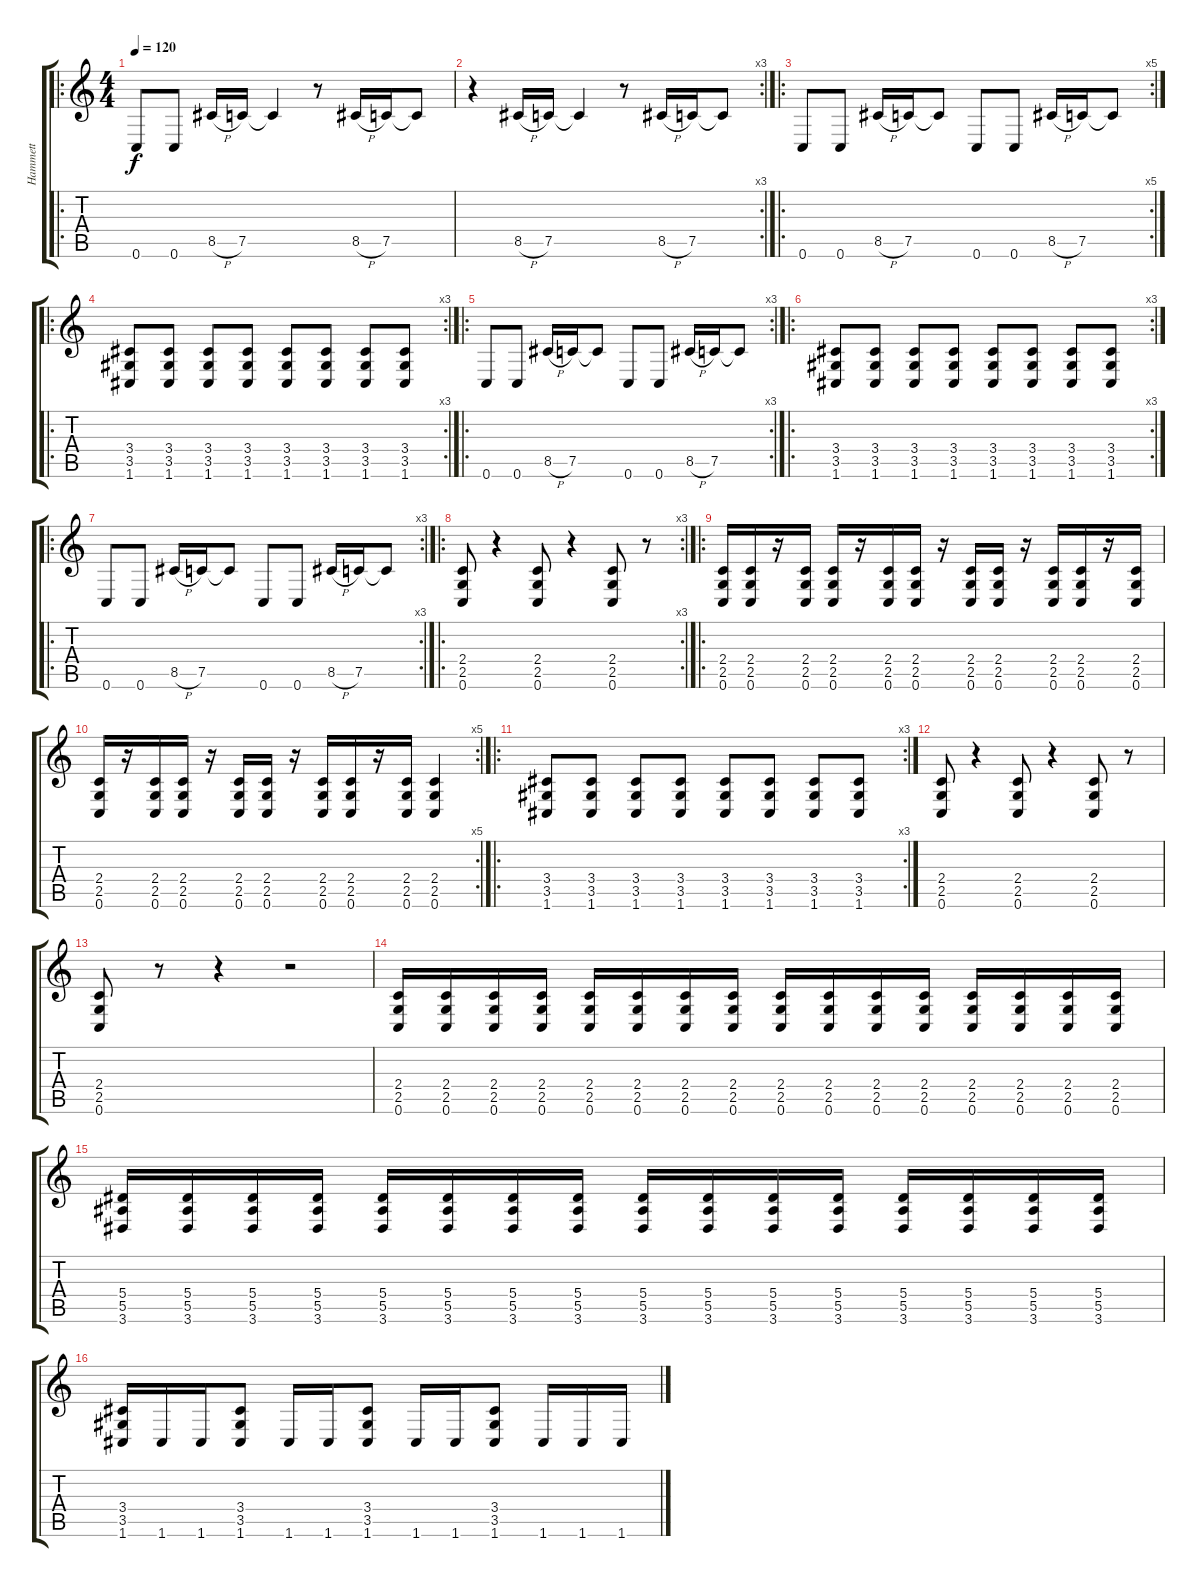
\track ("Hammett" "Hammett") {instrument distortionguitar}
\staff {score tabs}
\tuning (C4 G3 Eb3 Bb2 F2 C2) {hide}
\ro
\ts (4 4)
\tempo 120
\clef g2
\ks c
0.6.8{dy f} 0.6.8 8.5{h}.16 7.5.16 7.5{t}.4 r.8 8.5{h}.16 7.5.16 7.5{t}.8 |
\rc 3
r.4 8.5{h}.16 7.5.16 7.5{t}.4 r.8 8.5{h}.16 7.5.16 7.5{t}.8 |
\ro
\rc 5
0.6.8 0.6.8 8.5{h}.16 7.5.16 7.5{t}.8 0.6.8 0.6.8 8.5{h}.16 7.5.16 7.5{t}.8 |
\ro
\rc 3
(3.4 3.5 1.6).8 (3.4 3.5 1.6).8 (3.4 3.5 1.6).8 (3.4 3.5 1.6).8 (3.4 3.5 1.6).8 (3.4 3.5 1.6).8 (3.4 3.5 1.6).8 (3.4 3.5 1.6).8 |
\ro
\rc 3
0.6.8 0.6.8 8.5{h}.16 7.5.16 7.5{t}.8 0.6.8 0.6.8 8.5{h}.16 7.5.16 7.5{t}.8 |
\ro
\rc 3
(3.4 3.5 1.6).8 (3.4 3.5 1.6).8 (3.4 3.5 1.6).8 (3.4 3.5 1.6).8 (3.4 3.5 1.6).8 (3.4 3.5 1.6).8 (3.4 3.5 1.6).8 (3.4 3.5 1.6).8 |
\ro
\rc 3
0.6.8 0.6.8 8.5{h}.16 7.5.16 7.5{t}.8 0.6.8 0.6.8 8.5{h}.16 7.5.16 7.5{t}.8 |
\ro
\rc 3
(2.4 2.5 0.6).8 r.4 (2.4 2.5 0.6).8 r.4 (2.4 2.5 0.6).8 r.8 |
\ro
(2.4 2.5 0.6).16 (2.4 2.5 0.6).16 r.16 (2.4 2.5 0.6).16 (2.4 2.5 0.6).16 r.16 (2.4 2.5 0.6).16 (2.4 2.5 0.6).16 r.16 (2.4 2.5 0.6).16 (2.4 2.5 0.6).16 r.16 (2.4 2.5 0.6).16 (2.4 2.5 0.6).16 r.16 (2.4 2.5 0.6).16 |
\rc 5
(2.4 2.5 0.6).16 r.16 (2.4 2.5 0.6).16 (2.4 2.5 0.6).16 r.16 (2.4 2.5 0.6).16 (2.4 2.5 0.6).16 r.16 (2.4 2.5 0.6).16 (2.4 2.5 0.6).16 r.16 (2.4 2.5 0.6).16 (2.4 2.5 0.6).4 |
\ro
\rc 3
(3.4 3.5 1.6).8 (3.4 3.5 1.6).8 (3.4 3.5 1.6).8 (3.4 3.5 1.6).8 (3.4 3.5 1.6).8 (3.4 3.5 1.6).8 (3.4 3.5 1.6).8 (3.4 3.5 1.6).8 |
(2.4 2.5 0.6).8 r.4 (2.4 2.5 0.6).8 r.4 (2.4 2.5 0.6).8 r.8 |
(2.4 2.5 0.6).8 r.8 r.4 r.2 |
(2.4 2.5 0.6).16 (2.4 2.5 0.6).16 (2.4 2.5 0.6).16 (2.4 2.5 0.6).16 (2.4 2.5 0.6).16 (2.4 2.5 0.6).16 (2.4 2.5 0.6).16 (2.4 2.5 0.6).16 (2.4 2.5 0.6).16 (2.4 2.5 0.6).16 (2.4 2.5 0.6).16 (2.4 2.5 0.6).16 (2.4 2.5 0.6).16 (2.4 2.5 0.6).16 (2.4 2.5 0.6).16 (2.4 2.5 0.6).16 |
(5.4 5.5 3.6).16 (5.4 5.5 3.6).16 (5.4 5.5 3.6).16 (5.4 5.5 3.6).16 (5.4 5.5 3.6).16 (5.4 5.5 3.6).16 (5.4 5.5 3.6).16 (5.4 5.5 3.6).16 (5.4 5.5 3.6).16 (5.4 5.5 3.6).16 (5.4 5.5 3.6).16 (5.4 5.5 3.6).16 (5.4 5.5 3.6).16 (5.4 5.5 3.6).16 (5.4 5.5 3.6).16 (5.4 5.5 3.6).16 |
(3.4 3.5 1.6).16 1.6.16 1.6.16 (3.4 3.5 1.6).8 1.6.16 1.6.16 (3.4 3.5 1.6).8 1.6.16 1.6.16 (3.4 3.5 1.6).8 1.6.16 1.6.16 1.6.16
